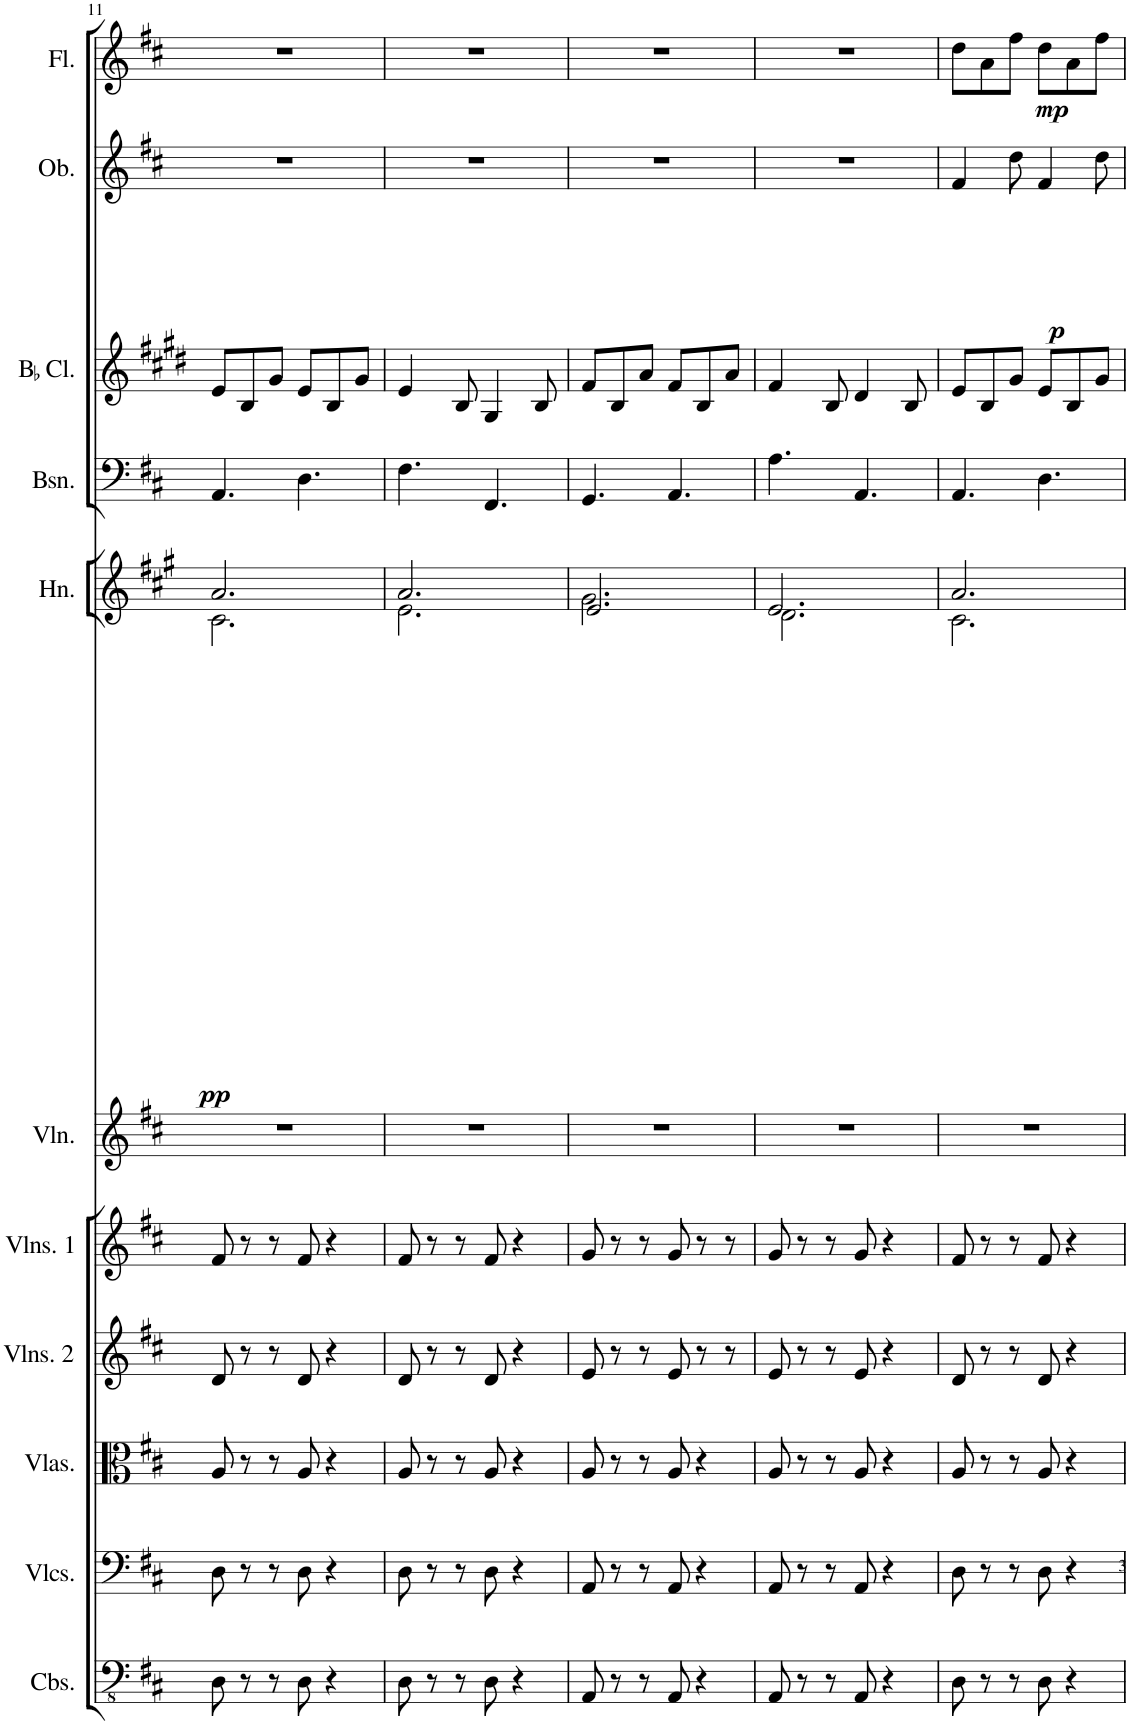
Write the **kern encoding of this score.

**kern	**kern	**kern	**kern	**kern	**kern	**kern	**dynam	**kern	**kern	**kern	**dynam	**kern	**dynam
*part11	*part10	*part9	*part8	*part7	*part6	*part5	*part5	*part4	*part3	*part2	*part2	*part1	*part1
*staff11	*staff10	*staff9	*staff8	*staff7	*staff6	*staff5	*staff5	*staff4	*staff3	*staff2	*staff2	*staff1	*staff1
*I"Contrabasses	*I"Violoncellos	*I"Violas	*I"Violins 2	*I"Violins 1	*I"Violin	*I"Horn	*	*I"Bassoon	*I"BaccidentalFlat Clarinet	*I"Oboe	*	*I"Flute	*
*I'Cbs.	*I'Vlcs.	*I'Vlas.	*I'Vlns. 2	*I'Vlns. 1	*I'Vln.	*I'Hn.	*	*I'Bsn.	*I'BaccidentalFlat Cl.	*I'Ob.	*	*I'Fl.	*
!!LO:PB:g=z
*clefFv4	*clefF4	*clefC3	*clefG2	*clefG2	*clefG2	*clefG2	*	*clefF4	*clefG2	*clefG2	*	*clefG2	*
*	*	*	*	*	*	*Trd4c7	*	*	*Trd1c2	*	*	*	*
*k[f#c#]	*k[f#c#]	*k[f#c#]	*k[f#c#]	*k[f#c#]	*k[f#c#]	*k[f#c#g#]	*	*k[f#c#]	*k[f#c#g#d#]	*k[f#c#]	*	*k[f#c#]	*
*M6/8	*M6/8	*M6/8	*M6/8	*M6/8	*M6/8	*M6/8	*	*M6/8	*M6/8	*M6/8	*	*M6/8	*
=11	=11	=11	=11	=11	=11	=11	=11	=11	=11	=11	=11	=11	=11
*	*	*	*	*	*	*^	*	*	*	*	*	*	*
!	!	!	!	!	!	!	!	!LO:DY:b	!	!	!	!	!	!
8DD\	8D\	8A/	8d/	8f#/	2.r	2.a/	2.c#\	pp	4.AA/	8e/L	2.r	.	2.r	.
8r	8r	8r	8r	8r	.	.	.	.	.	8B/	.	.	.	.
8r	8r	8r	8r	8r	.	.	.	.	.	8g#/J	.	.	.	.
8DD\	8D\	8A/	8d/	8f#/	.	.	.	.	4.D\	8e/L	.	.	.	.
4r	4r	4r	4r	4r	.	.	.	.	.	8B/	.	.	.	.
.	.	.	.	.	.	.	.	.	.	8g#/J	.	.	.	.
=12	=12	=12	=12	=12	=12	=12	=12	=12	=12	=12	=12	=12	=12	=12
8DD\	8D\	8A/	8d/	8f#/	2.r	2.a/	2.e\	.	4.F#\	4e/	2.r	.	2.r	.
8r	8r	8r	8r	8r	.	.	.	.	.	.	.	.	.	.
8r	8r	8r	8r	8r	.	.	.	.	.	8B/	.	.	.	.
8DD\	8D\	8A/	8d/	8f#/	.	.	.	.	4.FF#/	4G#/	.	.	.	.
4r	4r	4r	4r	4r	.	.	.	.	.	.	.	.	.	.
.	.	.	.	.	.	.	.	.	.	8B/	.	.	.	.
=13	=13	=13	=13	=13	=13	=13	=13	=13	=13	=13	=13	=13	=13	=13
8AAA/	8AA/	8A/	8e/	8g/	2.r	2.e/	2.g#\	.	4.GG/	8f#/L	2.r	.	2.r	.
8r	8r	8r	8r	8r	.	.	.	.	.	8B/	.	.	.	.
8r	8r	8r	8r	8r	.	.	.	.	.	8a/J	.	.	.	.
8AAA/	8AA/	8A/	8e/	8g/	.	.	.	.	4.AA/	8f#/L	.	.	.	.
4r	4r	4r	8r	8r	.	.	.	.	.	8B/	.	.	.	.
.	.	.	8r	8r	.	.	.	.	.	8a/J	.	.	.	.
=14	=14	=14	=14	=14	=14	=14	=14	=14	=14	=14	=14	=14	=14	=14
8AAA/	8AA/	8A/	8e/	8g/	2.r	2.e/	2.d\	.	4.A\	4f#/	2.r	.	2.r	.
8r	8r	8r	8r	8r	.	.	.	.	.	.	.	.	.	.
8r	8r	8r	8r	8r	.	.	.	.	.	8B/	.	.	.	.
8AAA/	8AA/	8A/	8e/	8g/	.	.	.	.	4.AA/	4d#/	.	.	.	.
4r	4r	4r	4r	4r	.	.	.	.	.	.	.	.	.	.
.	.	.	.	.	.	.	.	.	.	8B/	.	.	.	.
=15	=15	=15	=15	=15	=15	=15	=15	=15	=15	=15	=15	=15	=15	=15
!	!	!	!	!	!	!	!	!	!	!	!	!LO:DY:b	!	!LO:DY:b
8DD\	8D\	8A/	8d/	8f#/	2.r	2.a/	2.c#\	.	4.AA/	8e/L	4f#/	p	8dd\L	mp
8r	8r	8r	8r	8r	.	.	.	.	.	8B/	.	.	8a\	.
8r	8r	8r	8r	8r	.	.	.	.	.	8g#/J	8dd\	.	8ff#\J	.
8DD\	8D\	8A/	8d/	8f#/	.	.	.	.	4.D\	8e/L	4f#/	.	8dd\L	.
4r	4r	4r	4r	4r	.	.	.	.	.	8B/	.	.	8a\	.
.	.	.	.	.	.	.	.	.	.	8g#/J	8dd\	.	8ff#\J	.
*	*	*	*	*	*	*v	*v	*	*	*	*	*	*	*
=	=	=	=	=	=	=	=	=	=	=	=	=	=
*-	*-	*-	*-	*-	*-	*-	*-	*-	*-	*-	*-	*-	*-
